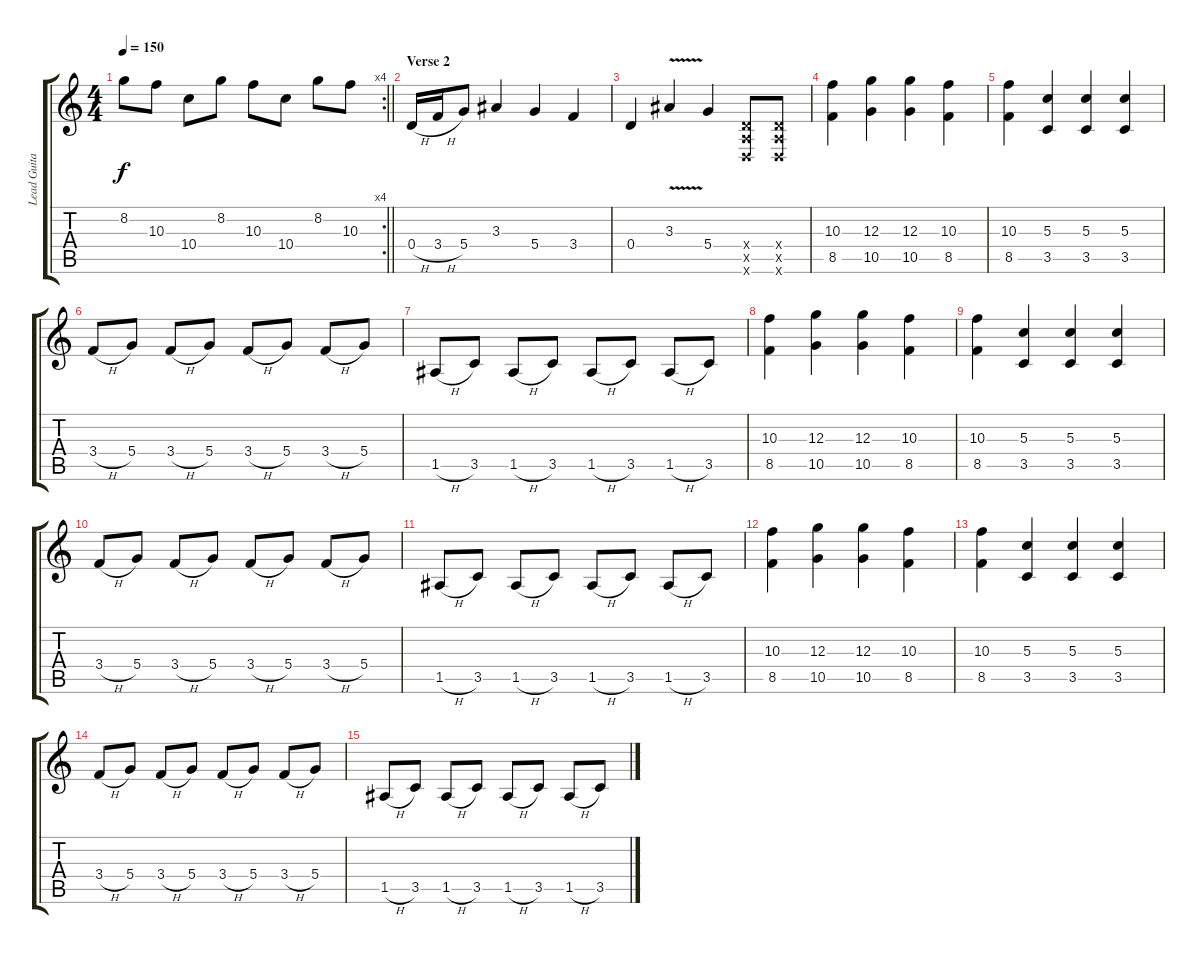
\track ("Lead Guitar" "Lead Guita") {instrument distortionguitar}
\staff {score tabs}
\tuning (E4 B3 G3 D3 A2 D2) {hide}
\rc 4
\ts (4 4)
\tempo 150
\clef g2
\barLineRight lightlight
\ks c
8.2.8{dy f} 10.3.8 10.4.8 8.2.8 10.3.8 10.4.8 8.2.8 10.3.8 |
\section ("" "Verse 2")
0.4{h}.16 3.4{h}.16 5.4.8 3.3.4 5.4.4 3.4.4 |
0.4.4 3.3{v}.4 5.4.4 (0.4{x} 0.5{x} 0.6{x}).8 (0.4{x} 0.5{x} 0.6{x}).8 |
(10.3 8.5).4 (12.3 10.5).4 (12.3 10.5).4 (10.3 8.5).4 |
(10.3 8.5).4 (5.3 3.5).4 (5.3 3.5).4 (5.3 3.5).4 |
3.4{h}.8 5.4.8 3.4{h}.8 5.4.8 3.4{h}.8 5.4.8 3.4{h}.8 5.4.8 |
1.5{h}.8 3.5.8 1.5{h}.8 3.5.8 1.5{h}.8 3.5.8 1.5{h}.8 3.5.8 |
(10.3 8.5).4 (12.3 10.5).4 (12.3 10.5).4 (10.3 8.5).4 |
(10.3 8.5).4 (5.3 3.5).4 (5.3 3.5).4 (5.3 3.5).4 |
3.4{h}.8 5.4.8 3.4{h}.8 5.4.8 3.4{h}.8 5.4.8 3.4{h}.8 5.4.8 |
1.5{h}.8 3.5.8 1.5{h}.8 3.5.8 1.5{h}.8 3.5.8 1.5{h}.8 3.5.8 |
(10.3 8.5).4 (12.3 10.5).4 (12.3 10.5).4 (10.3 8.5).4 |
(10.3 8.5).4 (5.3 3.5).4 (5.3 3.5).4 (5.3 3.5).4 |
3.4{h}.8 5.4.8 3.4{h}.8 5.4.8 3.4{h}.8 5.4.8 3.4{h}.8 5.4.8 |
1.5{h}.8 3.5.8 1.5{h}.8 3.5.8 1.5{h}.8 3.5.8 1.5{h}.8 3.5.8
